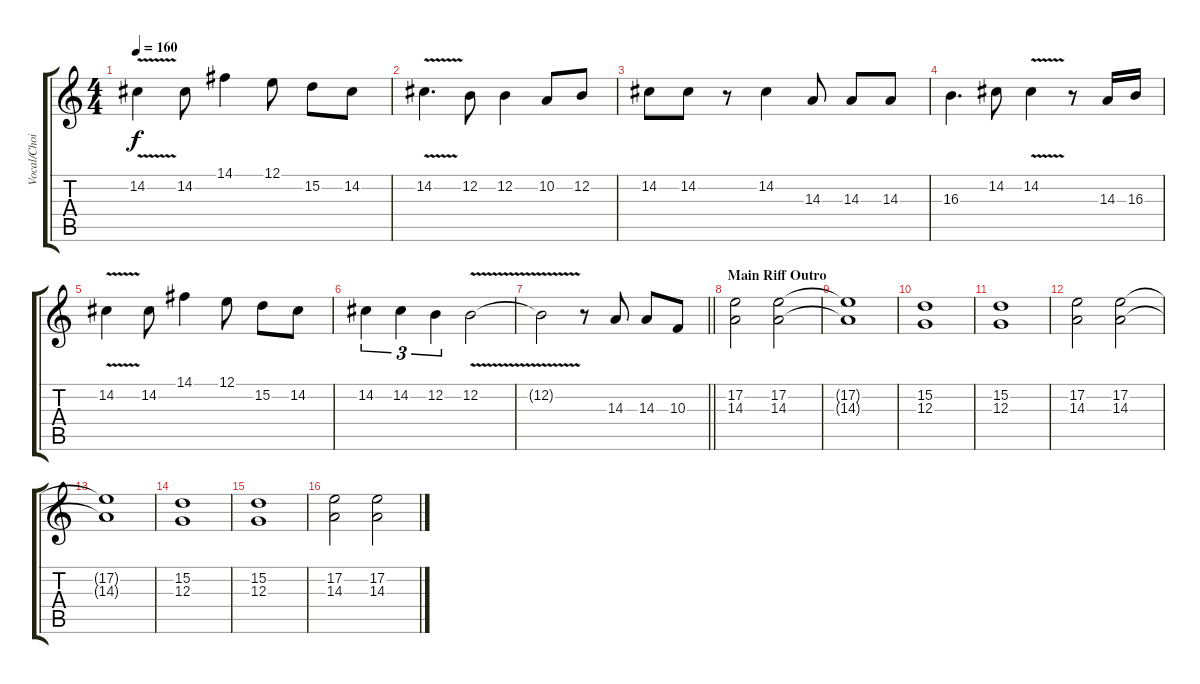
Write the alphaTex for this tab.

\track ("Vocal/Choir" "Vocal/Choi") {instrument choiraahs}
\staff {score tabs}
\tuning (E4 B3 G3 D3 A2 E2) {hide}
\ts (4 4)
\tempo 160
\clef g2
\ks c
14.2{v}.4{dy f} 14.2.8 14.1.4 12.1.8 15.2.8 14.2.8 |
14.2{v}.4{d} 12.2.8 12.2.4 10.2.8 12.2.8 |
14.2.8 14.2.8 r.8 14.2.4 14.3.8 14.3.8 14.3.8 |
16.3.4{d} 14.2.8 14.2{v}.4 r.8 14.3.16 16.3.16 |
14.2{v}.4 14.2.8 14.1.4 12.1.8 15.2.8 14.2.8 |
14.2.4{tu (3 2)} 14.2.4{tu (3 2)} 12.2.4{tu (3 2)} 12.2{v}.2 |
\barLineRight lightlight
12.2{t}.2 r.8 14.3.8 14.3.8 10.3.8 |
\section ("" "Main Riff Outro")
(17.2 14.3).2{volume 11 instrument choiraahs} (17.2 14.3).2 |
(17.2{t} 14.3{t}).1 |
(15.2 12.3).1 |
(15.2 12.3).1 |
(17.2 14.3).2 (17.2 14.3).2 |
(17.2{t} 14.3{t}).1 |
(15.2 12.3).1 |
(15.2 12.3).1 |
(17.2 14.3).2{volume 11 instrument choiraahs} (17.2 14.3).2
